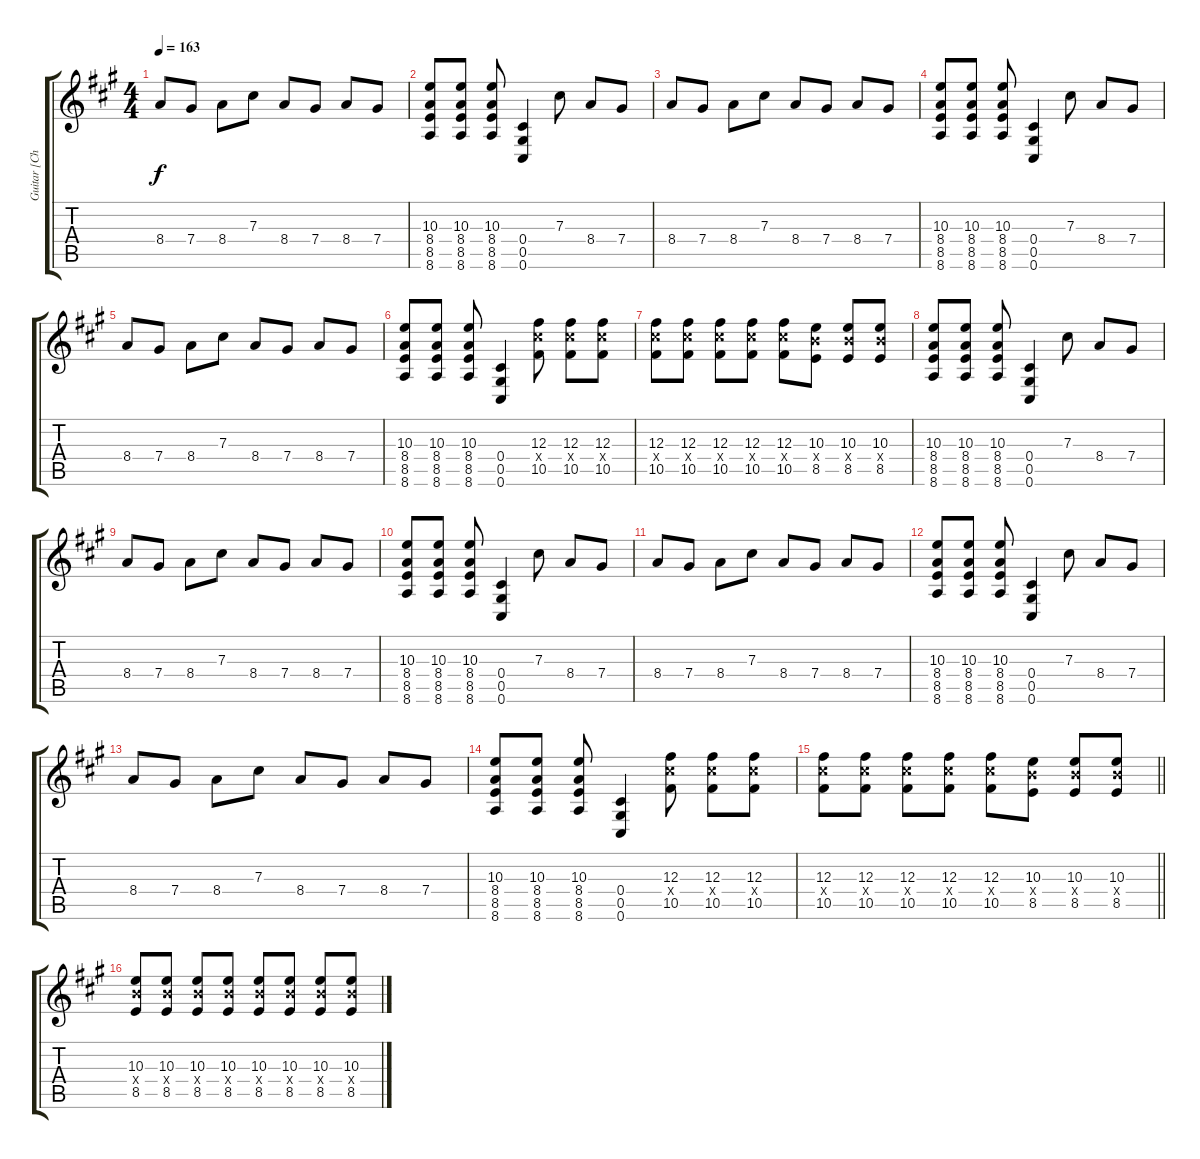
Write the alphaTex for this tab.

\track ("Guitar [Chris Day] " "Guitar [Ch") {instrument distortionguitar}
\staff {score tabs}
\tuning (B3 Bb3 Gb3 Db3 Ab2 Db2) {hide}
\ts (4 4)
\tempo 163
\clef g2
\ks a
8.4.8{dy f} 7.4.8 8.4.8 7.3.8 8.4.8 7.4.8 8.4.8 7.4.8 |
(10.3 8.4 8.5 8.6).8 (10.3 8.4 8.5 8.6).8 (10.3 8.4 8.5 8.6).8 (0.4 0.5 0.6).4 7.3.8 8.4.8 7.4.8 |
8.4.8 7.4.8 8.4.8 7.3.8 8.4.8 7.4.8 8.4.8 7.4.8 |
(10.3 8.4 8.5 8.6).8 (10.3 8.4 8.5 8.6).8 (10.3 8.4 8.5 8.6).8 (0.4 0.5 0.6).4 7.3.8 8.4.8 7.4.8 |
8.4.8 7.4.8 8.4.8 7.3.8 8.4.8 7.4.8 8.4.8 7.4.8 |
(10.3 8.4 8.5 8.6).8 (10.3 8.4 8.5 8.6).8 (10.3 8.4 8.5 8.6).8 (0.4 0.5 0.6).4 (12.3 12.4{x} 10.5).8 (12.3 12.4{x} 10.5).8 (12.3 12.4{x} 10.5).8 |
(12.3 12.4{x} 10.5).8 (12.3 12.4{x} 10.5).8 (12.3 12.4{x} 10.5).8 (12.3 12.4{x} 10.5).8 (12.3 12.4{x} 10.5).8 (10.3 10.4{x} 8.5).8 (10.3 10.4{x} 8.5).8 (10.3 10.4{x} 8.5).8 |
(10.3 8.4 8.5 8.6).8 (10.3 8.4 8.5 8.6).8 (10.3 8.4 8.5 8.6).8 (0.4 0.5 0.6).4 7.3.8 8.4.8 7.4.8 |
8.4.8 7.4.8 8.4.8 7.3.8 8.4.8 7.4.8 8.4.8 7.4.8 |
(10.3 8.4 8.5 8.6).8 (10.3 8.4 8.5 8.6).8 (10.3 8.4 8.5 8.6).8 (0.4 0.5 0.6).4 7.3.8 8.4.8 7.4.8 |
8.4.8 7.4.8 8.4.8 7.3.8 8.4.8 7.4.8 8.4.8 7.4.8 |
(10.3 8.4 8.5 8.6).8 (10.3 8.4 8.5 8.6).8 (10.3 8.4 8.5 8.6).8 (0.4 0.5 0.6).4 7.3.8 8.4.8 7.4.8 |
8.4.8 7.4.8 8.4.8 7.3.8 8.4.8 7.4.8 8.4.8 7.4.8 |
(10.3 8.4 8.5 8.6).8 (10.3 8.4 8.5 8.6).8 (10.3 8.4 8.5 8.6).8 (0.4 0.5 0.6).4 (12.3 12.4{x} 10.5).8 (12.3 12.4{x} 10.5).8 (12.3 12.4{x} 10.5).8 |
\barLineRight lightlight
(12.3 12.4{x} 10.5).8 (12.3 12.4{x} 10.5).8 (12.3 12.4{x} 10.5).8 (12.3 12.4{x} 10.5).8 (12.3 12.4{x} 10.5).8 (10.3 10.4{x} 8.5).8 (10.3 10.4{x} 8.5).8 (10.3 10.4{x} 8.5).8 |
\section ("" "")
(10.3 10.4{x} 8.5).8 (10.3 10.4{x} 8.5).8 (10.3 10.4{x} 8.5).8 (10.3 10.4{x} 8.5).8 (10.3 10.4{x} 8.5).8 (10.3 10.4{x} 8.5).8 (10.3 10.4{x} 8.5).8 (10.3 10.4{x} 8.5).8
